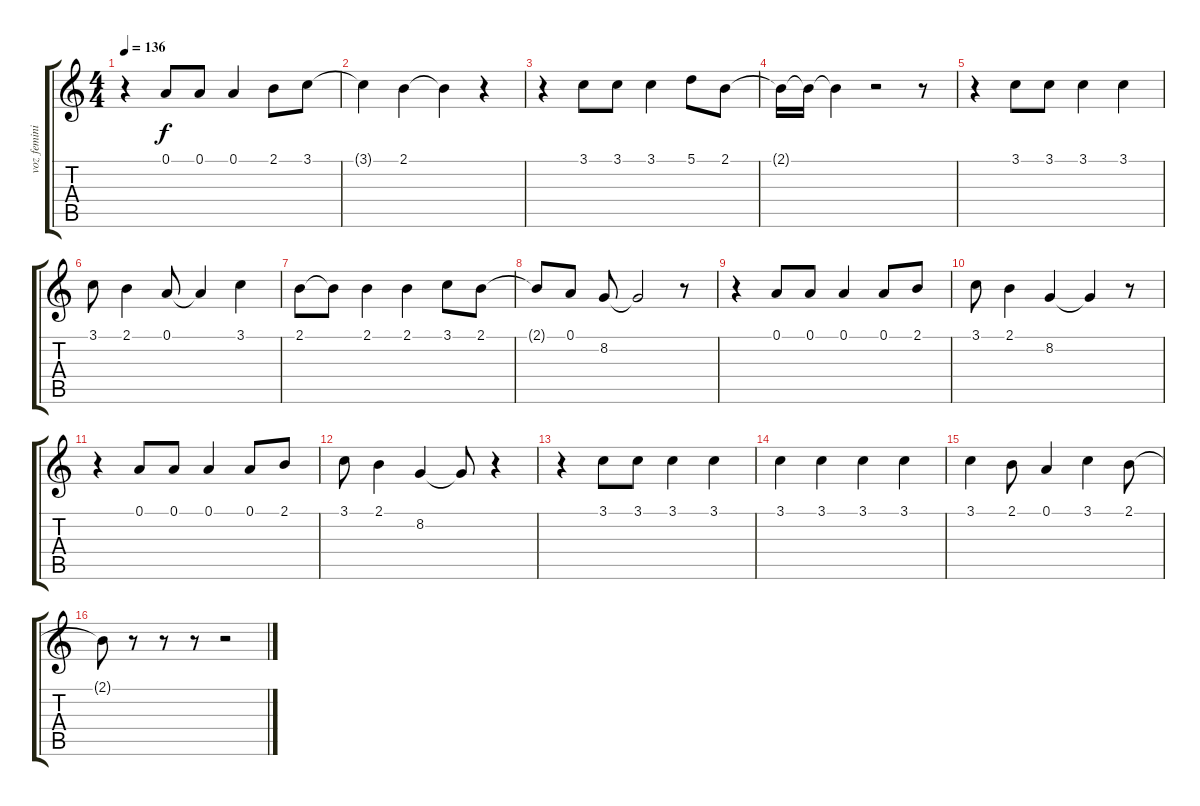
\track ("voz feminina" "voz femini") {instrument flute}
\staff {score tabs}
\tuning (A4 B3 G3 D3 A2 E2) {hide}
\ts (4 4)
\tempo 136
\clef g2
\ks c
r.4{dy f} 0.1.8 0.1.8 0.1.4 2.1.8 3.1.8 |
3.1{t}.4 2.1.4 2.1{t}.4 r.4 |
r.4 3.1.8 3.1.8 3.1.4 5.1.8 2.1.8 |
2.1{t}.16 2.1{t}.16 2.1{t}.4 r.2 r.8 |
r.4 3.1.8 3.1.8 3.1.4 3.1.4 |
3.1.8 2.1.4 0.1.8 0.1{t}.4 3.1.4 |
2.1.8 2.1{t}.8 2.1.4 2.1.4 3.1.8 2.1.8 |
2.1{t}.8 0.1.8 8.2.8 8.2{t}.2 r.8 |
r.4 0.1.8 0.1.8 0.1.4 0.1.8 2.1.8 |
3.1.8 2.1.4 8.2.4 8.2{t}.4 r.8 |
r.4 0.1.8 0.1.8 0.1.4 0.1.8 2.1.8 |
3.1.8 2.1.4 8.2.4 8.2{t}.8 r.4 |
r.4 3.1.8 3.1.8 3.1.4 3.1.4 |
3.1.4 3.1.4 3.1.4 3.1.4 |
3.1.4 2.1.8 0.1.4 3.1.4 2.1.8 |
2.1{t}.8 r.8 r.8 r.8 r.2
